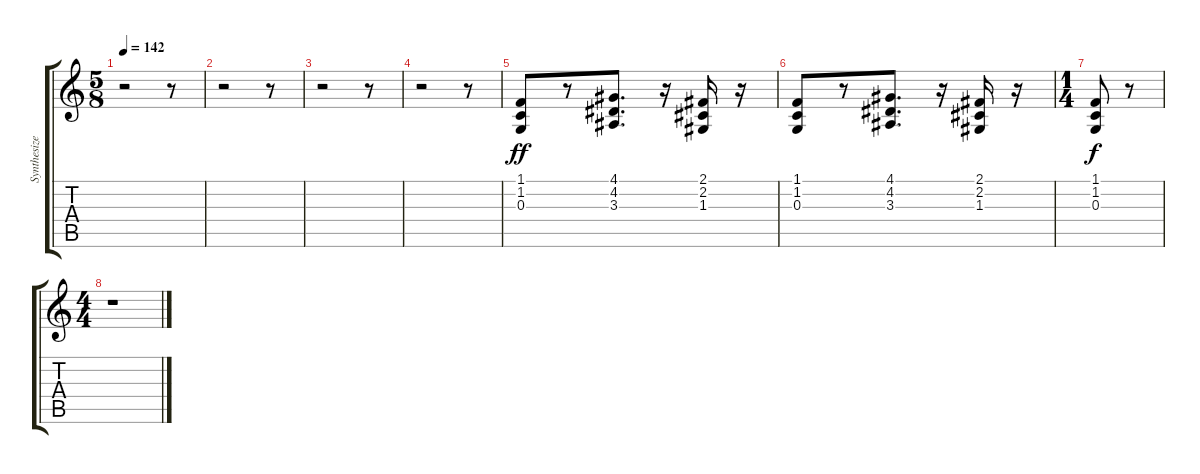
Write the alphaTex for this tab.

\track ("Synthesizer4                        " "Synthesize") {instrument lead2sawtooth}
\staff {score tabs}
\tuning (E4 B3 G3 D3 A2 E2) {hide}
\ts (5 8)
\tempo 142
\clef g2
\ks c
r.2{dy ff} r.8 |
r.2 r.8 |
r.2 r.8 |
r.2 r.8 |
(1.1 1.2 0.3).8 r.8 (4.1 4.2 3.3).8{d} r.16 (2.1 2.2 1.3).16 r.16 |
(1.1 1.2 0.3).8 r.8 (4.1 4.2 3.3).8{d} r.16 (2.1 2.2 1.3).16 r.16 |
\ts (1 4)
(1.1 1.2 0.3).8{dy f} r.8 |
\ts (4 4)
r.1
